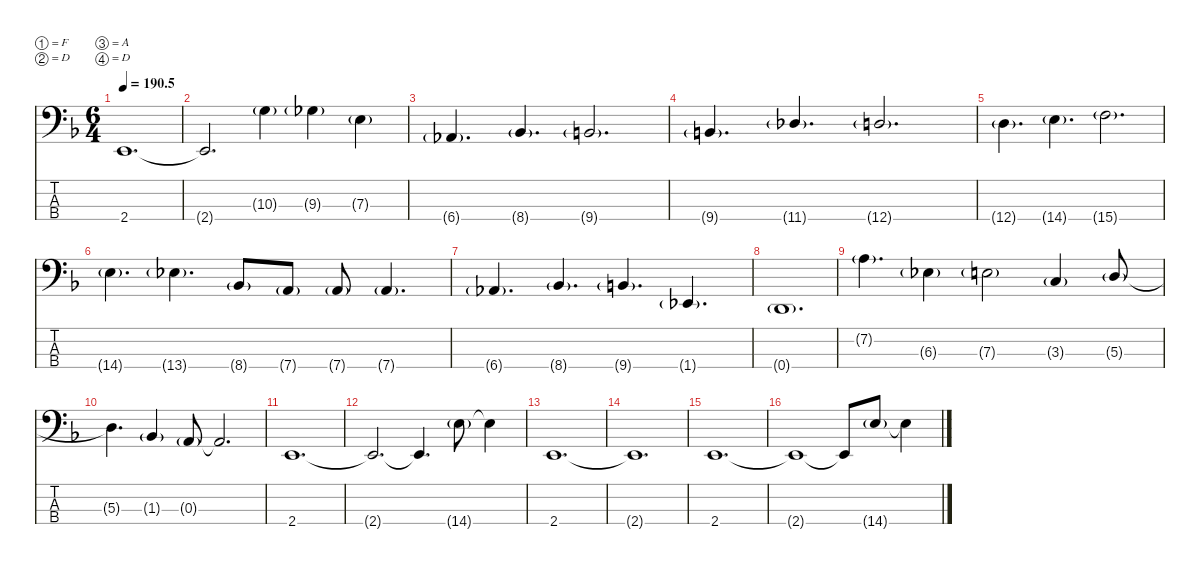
\defaultSystemsLayout 4
\hideDynamics
\bracketExtendMode nobrackets
\singleTrackTrackNamePolicy hidden
\multiTrackTrackNamePolicy hidden
\firstSystemTrackNameMode fullname
\firstSystemTrackNameOrientation horizontal
\otherSystemsTrackNameOrientation horizontal
\track ("Bass" "el.bs.") {defaultSystemsLayout 4 instrument electricbassfinger}
\staff {score tabs}
\tuning (F2 D2 A1 D1)
\ts (6 4)
\tempo
190.5
\accidentals auto
\clef f4
\ottava regular
\simile none
\ks dminor
2.4{acc forcenatural}.1{d dy f beam Up} |
2.4{t acc forcenatural}.2{d beam Up} 10.3{g acc forcenatural}.4{dy mf beam Down} 9.3{g acc b}.4{beam Down} 7.3{g acc forcenatural}.4{beam Down} |
6.4{g acc b}.4{d beam Up} 8.4{g acc b}.4{d beam Up} 9.4{g acc forcenatural}.2{d beam Up} |
9.4{g acc forcenatural}.4{d beam Up} 11.4{g acc b}.4{d beam Up} 12.4{g acc forcenatural}.2{d beam Up} |
12.4{g acc forcenatural}.4{d beam Down} 14.4{g acc forcenatural}.4{d beam Down} 15.4{g acc forcenatural}.2{d beam Down} |
14.4{g acc forcenatural}.4{d beam Down} 13.4{g acc b}.4{d beam Down} 8.4{g acc b}.8{beam Up} 7.4{g acc forcenatural}.8{beam Up} 7.4{g acc forcenatural}.8{beam Up} 7.4{g acc forcenatural}.4{d beam Up} |
6.4{g acc b}.4{d beam Up} 8.4{g acc b}.4{d beam Up} 9.4{g acc forcenatural}.4{d beam Up} 1.4{g acc b}.4{d beam Up} |
0.4{g acc forcenatural}.1{d beam Up} |
7.2{g acc forcenatural}.4{d beam Down} 6.3{g acc b}.4{beam Down} 7.3{g acc forcenatural}.2{beam Down} 3.3{g acc forcenatural}.4{beam Up} 5.3{g acc forcenatural}.8{beam Up} |
5.3{t acc forcenatural}.4{d dy f beam Down} 1.3{g acc b}.4{dy mf beam Up} 0.3{g acc forcenatural}.8{beam Up} 0.3{t acc forcenatural}.2{d dy f beam Up} |
2.4{acc forcenatural}.1{d beam Up} |
2.4{t acc forcenatural}.2{d beam Up} 2.4{t acc forcenatural}.4{d beam Up} 14.4{g acc forcenatural}.8{dy mf beam Down} 14.4{t acc forcenatural}.4{dy f beam Down} |
2.4{acc forcenatural}.1{d beam Up} |
2.4{t acc forcenatural}.1{d beam Up} |
2.4{acc forcenatural}.1{d beam Up} |
2.4{t acc forcenatural}.1{beam Up} 2.4{t acc forcenatural}.8{beam Up} 14.4{g acc forcenatural}.8{dy mf beam Down} 14.4{t acc forcenatural}.4{dy f beam Down}
